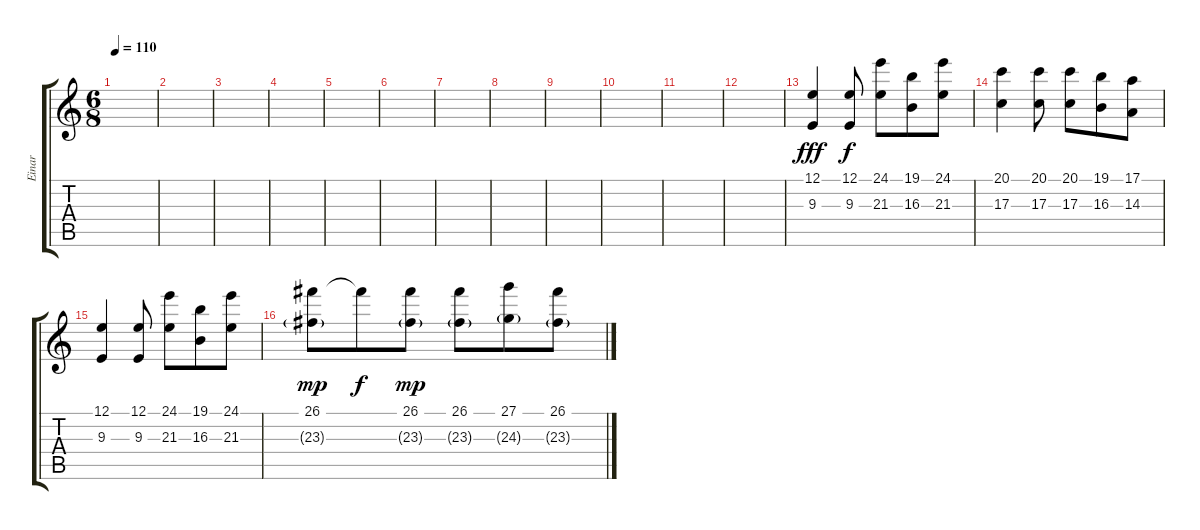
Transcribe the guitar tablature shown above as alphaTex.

\track ("Einar" "Einar") {instrument brightacousticpiano}
\staff {score tabs}
\tuning (E4 B3 G3 D3 A2 E2) {hide}
\ts (6 8)
\tempo 110
\clef g2
\ks c
|
|
|
|
|
|
|
|
|
|
|
|
(12.1 9.3).4{dy fff} (12.1 9.3).8{dy f} (24.1 21.3).8 (19.1 16.3).8 (24.1 21.3).8 |
(20.1 17.3).4 (20.1 17.3).8 (20.1 17.3).8 (19.1 16.3).8 (17.1 14.3).8 |
(12.1 9.3).4 (12.1 9.3).8 (24.1 21.3).8 (19.1 16.3).8 (24.1 21.3).8 |
(26.1 23.3{g}).8{dy mp} 26.1{t}.8{dy f} (26.1 23.3{g}).8{dy mp} (26.1 23.3{g}).8 (27.1 24.3{g}).8 (26.1 23.3{g}).8
